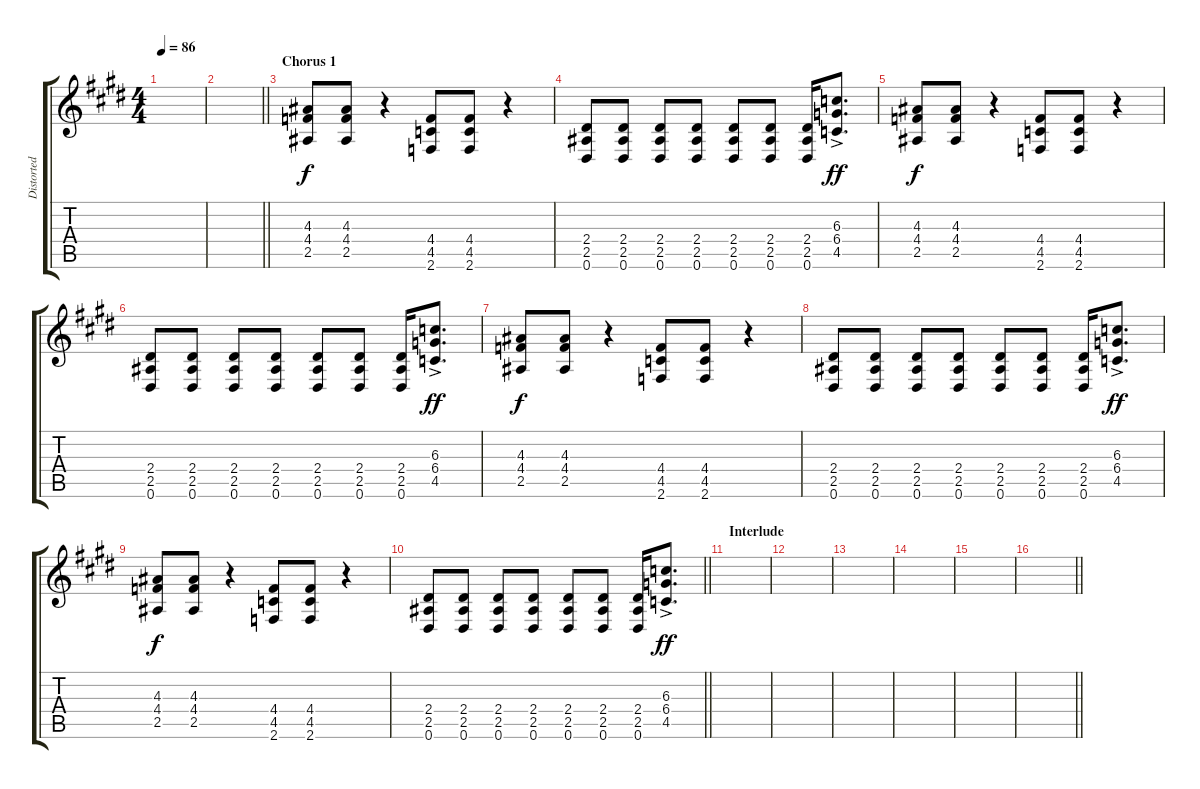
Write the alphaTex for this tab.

\track ("Distorted Chorus (Electric 3)" "Distorted ") {instrument distortionguitar}
\staff {score tabs}
\tuning (Eb4 Bb3 Gb3 Db3 Ab2 Eb2) {hide}
\ts (4 4)
\tempo 86
\clef g2
\ks e
|
\barLineRight lightlight
|
\section ("" "Chorus 1")
(4.3 4.4 2.5).8 (4.3 4.4 2.5).8 r.4 (4.4 4.5 2.6).8 (4.4 4.5 2.6).8 r.4 |
(2.4 2.5 0.6).8 (2.4 2.5 0.6).8 (2.4 2.5 0.6).8 (2.4 2.5 0.6).8 (2.4 2.5 0.6).8 (2.4 2.5 0.6).8 (2.4 2.5 0.6).16 (6.3 6.4 4.5{ac}).8{d dy ff} |
(4.3 4.4 2.5).8{dy f} (4.3 4.4 2.5).8 r.4 (4.4 4.5 2.6).8 (4.4 4.5 2.6).8 r.4 |
(2.4 2.5 0.6).8 (2.4 2.5 0.6).8 (2.4 2.5 0.6).8 (2.4 2.5 0.6).8 (2.4 2.5 0.6).8 (2.4 2.5 0.6).8 (2.4 2.5 0.6).16 (6.3 6.4 4.5{ac}).8{d dy ff} |
(4.3 4.4 2.5).8{dy f} (4.3 4.4 2.5).8 r.4 (4.4 4.5 2.6).8 (4.4 4.5 2.6).8 r.4 |
(2.4 2.5 0.6).8 (2.4 2.5 0.6).8 (2.4 2.5 0.6).8 (2.4 2.5 0.6).8 (2.4 2.5 0.6).8 (2.4 2.5 0.6).8 (2.4 2.5 0.6).16 (6.3 6.4 4.5{ac}).8{d dy ff} |
(4.3 4.4 2.5).8{dy f} (4.3 4.4 2.5).8 r.4 (4.4 4.5 2.6).8 (4.4 4.5 2.6).8 r.4 |
\barLineRight lightlight
(2.4 2.5 0.6).8 (2.4 2.5 0.6).8 (2.4 2.5 0.6).8 (2.4 2.5 0.6).8 (2.4 2.5 0.6).8 (2.4 2.5 0.6).8 (2.4 2.5 0.6).16 (6.3 6.4 4.5{ac}).8{d dy ff} |
\section ("" "Interlude")
|
|
|
|
|
\barLineRight lightlight
